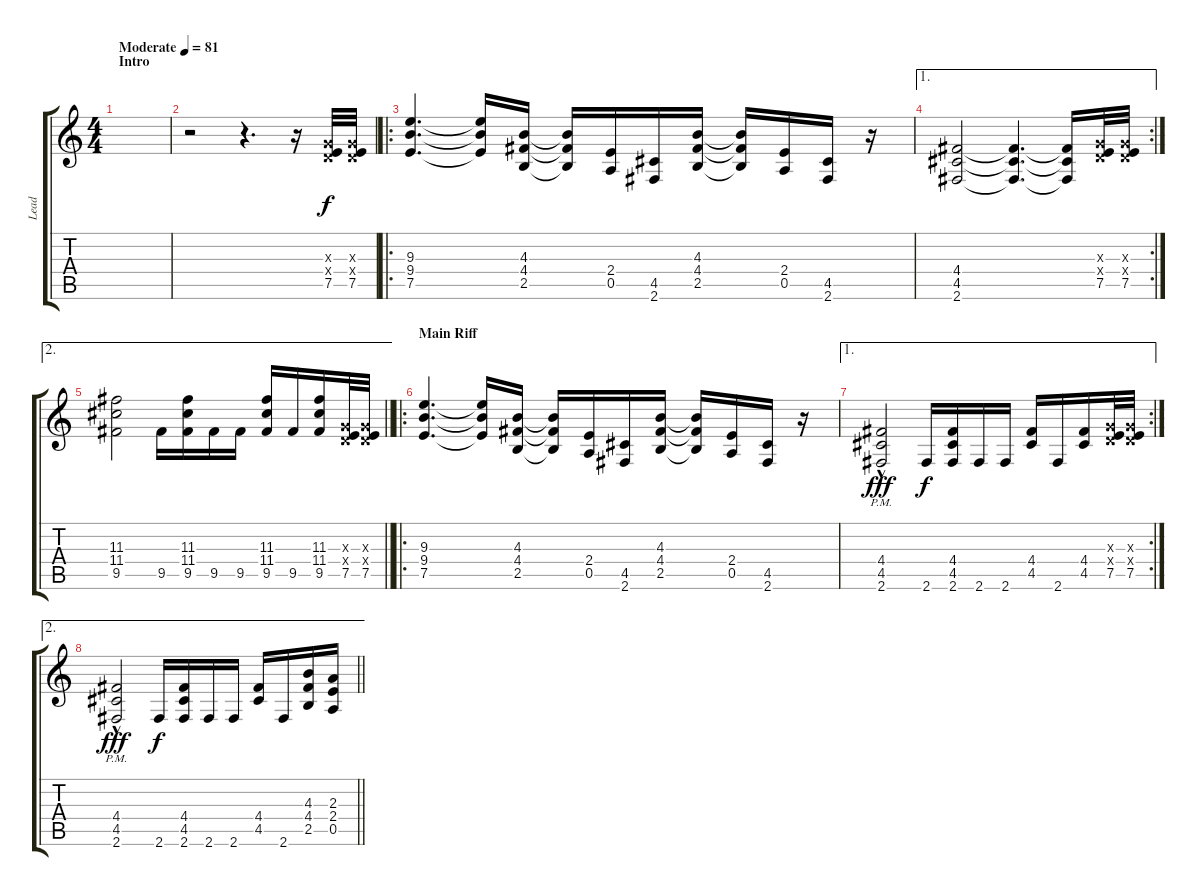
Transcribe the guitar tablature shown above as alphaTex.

\track ("Lead" "Lead") {instrument distortionguitar}
\staff {score tabs}
\tuning (E4 B3 G3 D3 A2 E2) {hide}
\ts (4 4)
\section ("" "Intro")
\tempo (81 "Moderate")
\clef g2
\ks c
|
r.2 r.4{d} r.16 (0.3{x} 0.4{x} 7.5).32 (0.3{x} 0.4{x} 7.5).32 |
\ro
(9.3 9.4 7.5).4{d} (9.3{t} 9.4{t} 7.5{t}).16 (4.3 4.4 2.5).16 (4.3{t} 4.4{t} 2.5{t}).16 (2.4 0.5).16 (4.5 2.6).16 (4.3 4.4 2.5).16 (4.3{t} 4.4{t} 2.5{t}).16 (2.4 0.5).16 (4.5 2.6).16 r.16 |
\ae 1
\rc 2
(4.4 4.5 2.6).2 (4.4{t} 4.5{t} 2.6{t}).4{d} (4.4{t} 4.5{t} 2.6{t}).16 (0.3{x} 0.4{x} 7.5).32 (0.3{x} 0.4{x} 7.5).32 |
\ae 2
\barLineRight lightlight
(11.3 11.4 9.5).2 9.5.16 (11.3 11.4 9.5).16 9.5.16 9.5.16 (11.3 11.4 9.5).16 9.5.16 (11.3 11.4 9.5).16 (0.3{x} 0.4{x} 7.5).32 (0.3{x} 0.4{x} 7.5).32 |
\ro
\section ("" "Main Riff")
(9.3 9.4 7.5).4{d} (9.3{t} 9.4{t} 7.5{t}).16 (4.3 4.4 2.5).16 (4.3{t} 4.4{t} 2.5{t}).16 (2.4 0.5).16 (4.5 2.6).16 (4.3 4.4 2.5).16 (4.3{t} 4.4{t} 2.5{t}).16 (2.4 0.5).16 (4.5 2.6).16 r.16 |
\ae 1
\rc 2
(4.4 4.5 2.6{hac pm}).2{dy fff} 2.6.16{dy f} (4.4 4.5 2.6).16 2.6.16 2.6.16 (4.4 4.5).16 2.6.16 (4.4 4.5).16 (0.3{x} 0.4{x} 7.5).32 (0.3{x} 0.4{x} 7.5).32 |
\ae 2
\barLineRight lightlight
(4.4 4.5 2.6{hac pm}).2{dy fff} 2.6.16{dy f} (4.4 4.5 2.6).16 2.6.16 2.6.16 (4.4 4.5).16 2.6.16 (4.3 4.4 2.5).16 (2.3 2.4 0.5).16
